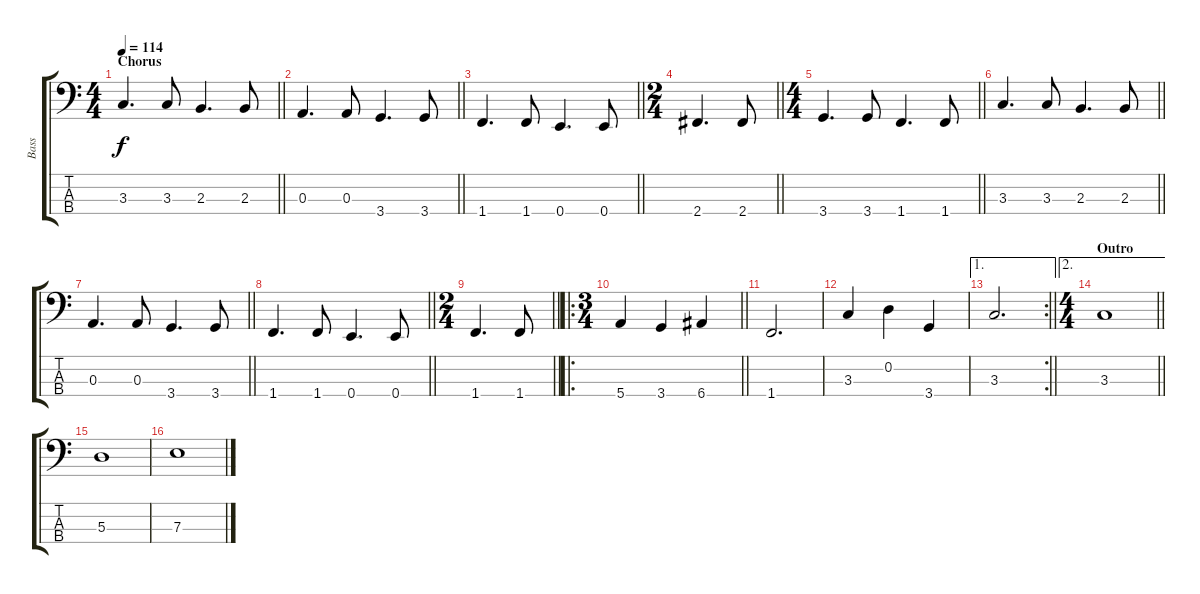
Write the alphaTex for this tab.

\track ("Bass" "Bass") {instrument electricbassfinger}
\staff {score tabs}
\tuning (G2 D2 A1 E1) {hide}
\ts (4 4)
\section ("" "Chorus")
\tempo 114
\clef f4
\barLineRight lightlight
\ks c
3.3.4{d dy f} 3.3.8 2.3.4{d} 2.3.8 |
\barLineRight lightlight
0.3.4{d} 0.3.8 3.4.4{d} 3.4.8 |
\barLineRight lightlight
1.4.4{d} 1.4.8 0.4.4{d} 0.4.8 |
\ts (2 4)
\barLineRight lightlight
2.4.4{d} 2.4.8 |
\ts (4 4)
\barLineRight lightlight
3.4.4{d} 3.4.8 1.4.4{d} 1.4.8 |
\barLineRight lightlight
3.3.4{d} 3.3.8 2.3.4{d} 2.3.8 |
\barLineRight lightlight
0.3.4{d} 0.3.8 3.4.4{d} 3.4.8 |
\barLineRight lightlight
1.4.4{d} 1.4.8 0.4.4{d} 0.4.8 |
\ts (2 4)
\barLineRight lightlight
1.4.4{d} 1.4.8 |
\ro
\ts (3 4)
\barLineRight lightlight
5.4.4 3.4.4 6.4.4 |
1.4.2{d} |
3.3.4 0.2.4 3.4.4 |
\ae 1
\rc 2
\barLineRight lightlight
3.3.2{d} |
\ae 2
\ts (4 4)
\section ("" "Outro")
\barLineRight lightlight
3.3.1 |
5.3.1 |
7.3.1
